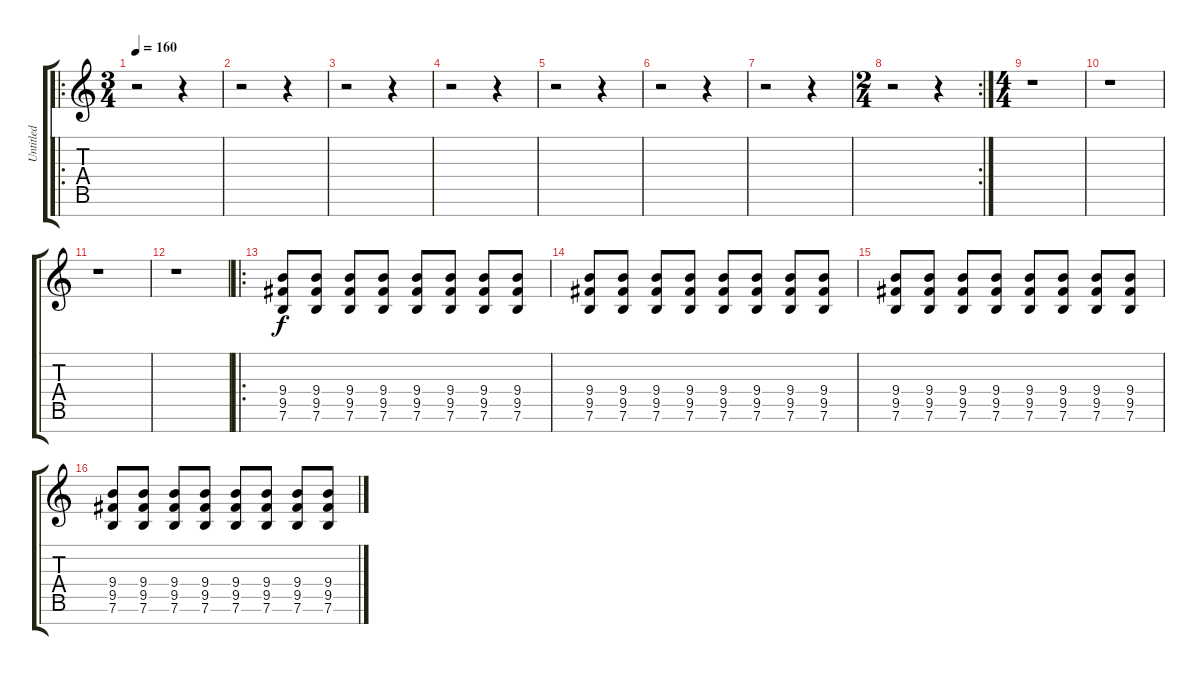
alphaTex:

\track ("Untitled" "Untitled") {instrument distortionguitar}
\staff {score tabs}
\tuning (E4 B3 G3 D3 A2 E2 B1) {hide}
\ro
\ts (3 4)
\tempo 160
\clef g2
\ks c
r.2{dy f} r.4 |
r.2 r.4 |
r.2 r.4 |
r.2 r.4 |
r.2 r.4 |
r.2 r.4 |
r.2 r.4 |
\rc 2
\ts (2 4)
r.2 r.4 |
\ts (4 4)
r.1 |
r.1 |
r.1 |
r.1 |
\ro
(9.4 9.5 7.6).8 (9.4 9.5 7.6).8 (9.4 9.5 7.6).8 (9.4 9.5 7.6).8 (9.4 9.5 7.6).8 (9.4 9.5 7.6).8 (9.4 9.5 7.6).8 (9.4 9.5 7.6).8 |
(9.4 9.5 7.6).8 (9.4 9.5 7.6).8 (9.4 9.5 7.6).8 (9.4 9.5 7.6).8 (9.4 9.5 7.6).8 (9.4 9.5 7.6).8 (9.4 9.5 7.6).8 (9.4 9.5 7.6).8 |
(9.4 9.5 7.6).8 (9.4 9.5 7.6).8 (9.4 9.5 7.6).8 (9.4 9.5 7.6).8 (9.4 9.5 7.6).8 (9.4 9.5 7.6).8 (9.4 9.5 7.6).8 (9.4 9.5 7.6).8 |
(9.4 9.5 7.6).8 (9.4 9.5 7.6).8 (9.4 9.5 7.6).8 (9.4 9.5 7.6).8 (9.4 9.5 7.6).8 (9.4 9.5 7.6).8 (9.4 9.5 7.6).8 (9.4 9.5 7.6).8
